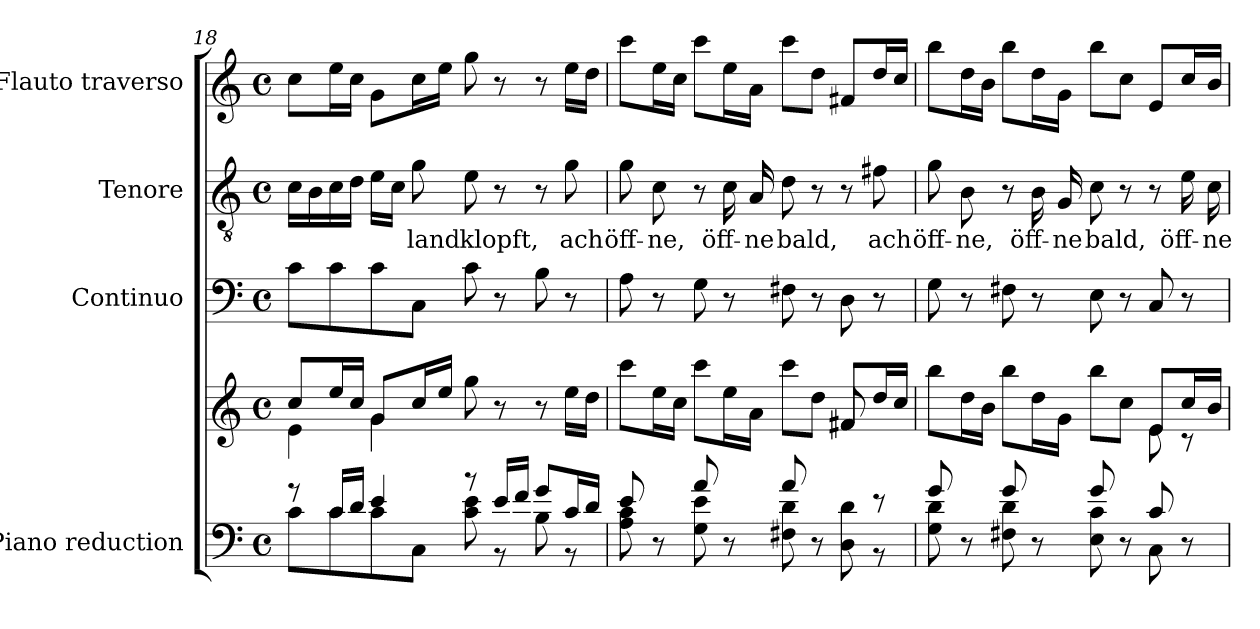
**kern	**kern	**kern	**kern	**text	**kern
*part4	*part4	*part3	*part2	*part2	*part1
*staff5	*staff4	*staff3	*staff2	*staff2	*staff1
*I"Piano reduction	*	*I"Continuo	*I"Tenore	*	*I"Flauto traverso
*I'Pno	*	*	*	*	*I'Fl
!!LO:LB:g=z
*clefF4	*clefG2	*clefF4	*clefGv2	*	*clefG2
*k[]	*k[]	*k[]	*k[]	*	*k[]
*M4/4	*M4/4	*M4/4	*M4/4	*	*M4/4
*met(c)	*met(c)	*met(c)	*met(c)	*	*met(c)
=18	=18	=18	=18	=18	=18
*^	*^	*	*	*	*
8r	8c\L	8cc/L	4e\	8c\L	16c\LL	.	8cc\L
.	.	.	.	.	16B\	.	.
16c/LL	8c\	16ee/L	.	8c\	16c\	.	16ee\L
16d/JJ	.	16cc/JJ	.	.	16d\JJ	.	16cc\JJ
4e/	8c\	8g/L	4g\	8c\	16e\LL	.	8g\L
.	.	.	.	.	16c\JJ	.	.
!	!	!	!	!	!	!LO:LY:b	!
.	8C\J	16cc/L	.	8C\J	8g\	-land	16cc\L
.	.	16ee/JJ	.	.	.	.	16ee\JJ
!	!	!	!	!	!	!LO:LY:b	!
8r	8c\ 8e\	8gg\	8ryy	8c\	8e\	klopft,	8gg\
16e/LL	8r	8r	8ryy	8r	8r	.	8r
16f/JJ	.	.	.	.	.	.	.
8g/L	8B\	8r	8ryy	8B\	8r	.	8r
!	!	!	!	!	!	!LO:LY:b	!
16c/L	8r	16ee\LL	8ryy	8r	8g\	ach	16ee\LL
16d/JJ	.	16dd\JJ	.	.	.	.	16dd\JJ
=19	=19	=19	=19	=19	=19	=19	=19
!	!	!	!	!	!	!LO:LY:b	!
8e/	8A\ 8c\	8ccc\L	2.ryy	8A\	8g\	öff-	8ccc\L
!	!	!	!	!	!	!LO:LY:b	!
8r	8ryy	16ee\L	.	8r	8c\	-ne,	16ee\L
.	.	16cc\JJ	.	.	.	.	16cc\JJ
8a/	8G\ 8e\	8ccc\L	.	8G\	8r	.	8ccc\L
!	!	!	!	!	!	!LO:LY:b	!
8r	8ryy	16ee\L	.	8r	16c\	öff-	16ee\L
!	!	!	!	!	!	!LO:LY:b	!
.	.	16a\JJ	.	.	16A/	-ne	16a\JJ
!	!	!	!	!	!	!LO:LY:b	!
8a/	8F#X\ 8d\	8ccc\L	.	8F#X\	8d\	bald,	8ccc\L
8r	8ryy	8dd\J	.	8r	8r	.	8dd\J
8ryy	8D\ 8d\	8f#X/L	8f#/	8D\	8r	.	8f#X/L
!	!	!	!	!	!	!LO:LY:b	!
8r	8r	16dd/L	8ryy	8r	8f#X\	ach	16dd/L
.	.	16cc/JJ	.	.	.	.	16cc/JJ
=20	=20	=20	=20	=20	=20	=20	=20
!	!	!	!	!	!	!LO:LY:b	!
8g/	8G\ 8d\	8bb\L	2ryy	8G\	8g\	öff-	8bb\L
!	!	!	!	!	!	!LO:LY:b	!
8r	8ryy	16dd\L	.	8r	8B\	-ne,	16dd\L
.	.	16b\JJ	.	.	.	.	16b\JJ
8g/	8F#X\ 8d\	8bb\L	.	8F#X\	8r	.	8bb\L
!	!	!	!	!	!	!LO:LY:b	!
8r	8ryy	16dd\L	.	8r	16B\	öff-	16dd\L
!	!	!	!	!	!	!LO:LY:b	!
.	.	16g\JJ	.	.	16G/	-ne	16g\JJ
!	!	!	!	!	!	!LO:LY:b	!
8g/	8E\ 8c\	8bb\L	4ryy	8E\	8c\	bald,	8bb\L
8r	8ryy	8cc\J	.	8r	8r	.	8cc\J
8c/	8C\	8e/L	8e\	8C/	8r	.	8e/L
!	!	!	!	!	!	!LO:LY:b	!
8r	8ryy	16cc/L	8r	8r	16e\	öff-	16cc/L
!	!	!	!	!	!	!LO:LY:b	!
.	.	16b/JJ	.	.	16c\	-ne	16b/JJ
*v	*v	*	*	*	*	*	*
*	*v	*v	*	*	*	*
=	=	=	=	=	=
*-	*-	*-	*-	*-	*-
